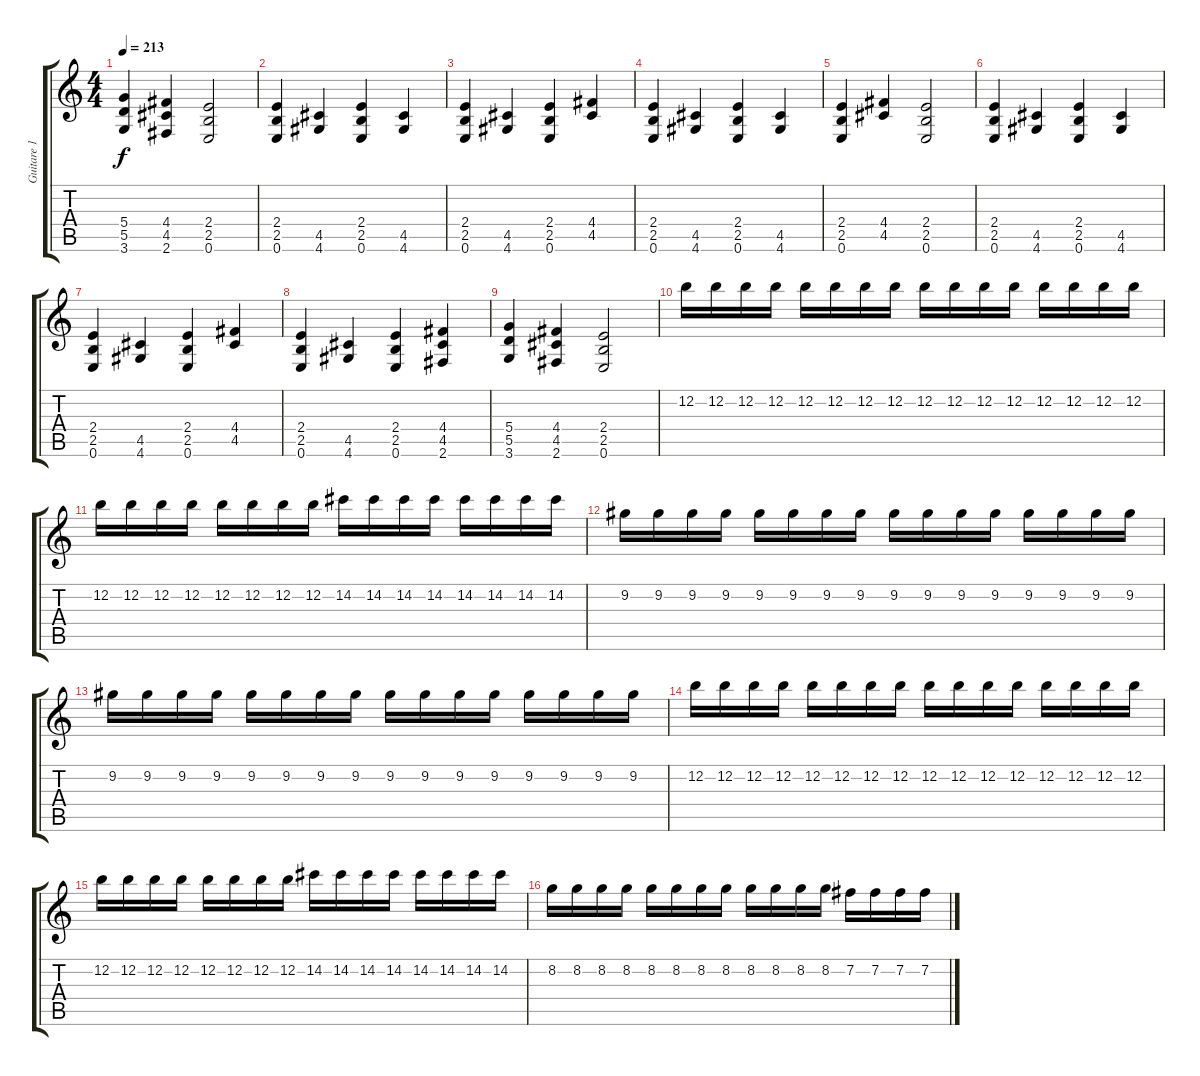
\track ("Guitare 1" "Guitare 1") {instrument distortionguitar}
\staff {score tabs}
\tuning (E4 B3 G3 D3 A2 E2) {hide}
\ts (4 4)
\tempo 213
\clef g2
\ks c
(5.4 5.5 3.6).4{dy f} (4.4 4.5 2.6).4 (2.4 2.5 0.6).2 |
(2.4 2.5 0.6).4 (4.5 4.6).4 (2.4 2.5 0.6).4 (4.5 4.6).4 |
(2.4 2.5 0.6).4 (4.5 4.6).4 (2.4 2.5 0.6).4 (4.4 4.5).4 |
(2.4 2.5 0.6).4 (4.5 4.6).4 (2.4 2.5 0.6).4 (4.5 4.6).4 |
(2.4 2.5 0.6).4 (4.4 4.5).4 (2.4 2.5 0.6).2 |
(2.4 2.5 0.6).4 (4.5 4.6).4 (2.4 2.5 0.6).4 (4.5 4.6).4 |
(2.4 2.5 0.6).4 (4.5 4.6).4 (2.4 2.5 0.6).4 (4.4 4.5).4 |
(2.4 2.5 0.6).4 (4.5 4.6).4 (2.4 2.5 0.6).4 (4.4 4.5 2.6).4 |
(5.4 5.5 3.6).4 (4.4 4.5 2.6).4 (2.4 2.5 0.6).2 |
12.2.16 12.2.16 12.2.16 12.2.16 12.2.16 12.2.16 12.2.16 12.2.16 12.2.16 12.2.16 12.2.16 12.2.16 12.2.16 12.2.16 12.2.16 12.2.16 |
12.2.16 12.2.16 12.2.16 12.2.16 12.2.16 12.2.16 12.2.16 12.2.16 14.2.16 14.2.16 14.2.16 14.2.16 14.2.16 14.2.16 14.2.16 14.2.16 |
9.2.16 9.2.16 9.2.16 9.2.16 9.2.16 9.2.16 9.2.16 9.2.16 9.2.16 9.2.16 9.2.16 9.2.16 9.2.16 9.2.16 9.2.16 9.2.16 |
9.2.16 9.2.16 9.2.16 9.2.16 9.2.16 9.2.16 9.2.16 9.2.16 9.2.16 9.2.16 9.2.16 9.2.16 9.2.16 9.2.16 9.2.16 9.2.16 |
12.2.16 12.2.16 12.2.16 12.2.16 12.2.16 12.2.16 12.2.16 12.2.16 12.2.16 12.2.16 12.2.16 12.2.16 12.2.16 12.2.16 12.2.16 12.2.16 |
12.2.16 12.2.16 12.2.16 12.2.16 12.2.16 12.2.16 12.2.16 12.2.16 14.2.16 14.2.16 14.2.16 14.2.16 14.2.16 14.2.16 14.2.16 14.2.16 |
8.2.16 8.2.16 8.2.16 8.2.16 8.2.16 8.2.16 8.2.16 8.2.16 8.2.16 8.2.16 8.2.16 8.2.16 7.2.16 7.2.16 7.2.16 7.2.16
